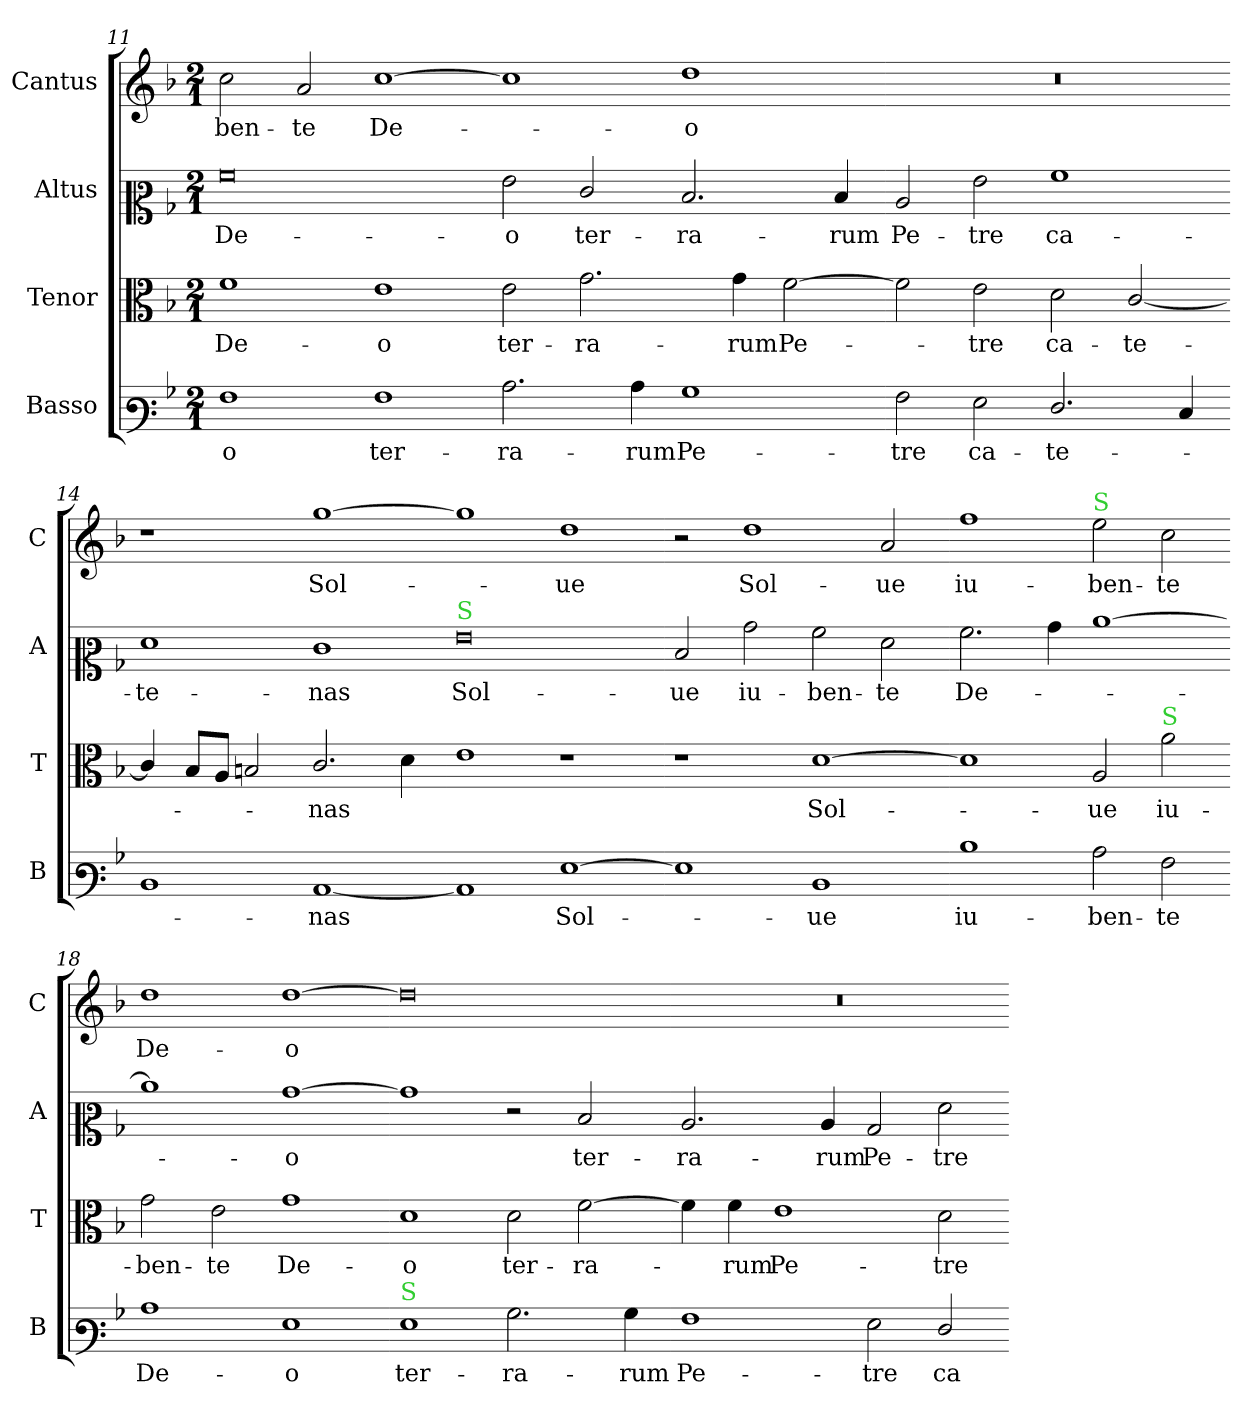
**kern	**text	**kern	**text	**kern	**text	**kern	**text
*part4	*part4	*part3	*part3	*part2	*part2	*part1	*part1
*staff4	*staff4	*staff3	*staff3	*staff2	*staff2	*staff1	*staff1
*I"Basso	*	*I"Tenor	*	*I"Altus	*	*I"Cantus	*
*I'B	*	*I'T	*	*I'A	*	*I'C	*
*clefF3	*	*clefC3	*	*clefC2	*	*clefG2	*
*k[b-]	*	*k[b-]	*	*k[b-]	*	*k[b-]	*
*M2/1	*	*M2/1	*	*M2/1	*	*M2/1	*
=11	=11	=11	=11	=11	=11	=11	=11
!	!LO:LY:i	!	!LO:LY:i	!	!	!	!
1A	-o	1f	De-	0a	De-	2cc\	-ben-
.	.	.	.	.	.	2a/	-te
!	!	!	!LO:LY:i	!	!	!	!
1A	ter-	1e	-o	.	.	[1cc	De-
=12-	=12-	=12-	=12-	=12-	=12-	=12-	=12-
2.c\	-ra-	2e\	ter-	2g\	-o	1cc]	.
.	.	2.g\	-ra-	2e/	ter-	.	.
4c\	-rum	.	.	.	.	.	.
1B-	Pe-	.	.	2.d/	-ra-	1dd	-o
.	.	4g\	-rum	.	.	.	.
.	.	[2f\	Pe-	.	.	.	.
.	.	.	.	4d/	-rum	.	.
=13-	=13-	=13-	=13-	=13-	=13-	=13-	=13-
2A\	-tre	2f\]	.	2c/	Pe-	0r	.
2G\	ca-	2e\	-tre	2g\	-tre	.	.
2.F/	-te-	2d\	ca-	1a	ca-	.	.
.	.	[2c/	-te-	.	.	.	.
4E/	.	.	.	.	.	.	.
=14-	=14-	=14-	=14-	=14-	=14-	=14-	=14-
1D	.	4c/]	.	1f	-te-	1r	.
.	.	8B-/L	.	.	.	.	.
.	.	8A/J	.	.	.	.	.
.	.	2Bn/	.	.	.	.	.
[1C	-nas	2.c/	-nas	1e	-nas	[1gg	Sol-
.	.	4d\	.	.	.	.	.
=15-	=15-	=15-	=15-	=15-	=15-	=15-	=15-
!	!	!	!	!LO:TX:a:color=limegreen:t=S	!	!	!
1C]	.	1e	.	0g	Sol-	1gg]	.
[1G	Sol-	1r	.	.	.	1dd	-ue
=16-	=16-	=16-	=16-	=16-	=16-	=16-	=16-
1G]	.	1r	.	2d/	-ue	2r	.
.	.	.	.	2b-\	iu-	1dd	Sol-
1D	-ue	[1d	Sol-	2a\	-ben-	.	.
.	.	.	.	2f\	-te	2a/	-ue
=17-	=17-	=17-	=17-	=17-	=17-	=17-	=17-
1d	iu-	1d]	.	2.a\	De-	1ff	iu-
.	.	.	.	4b-\	.	.	.
!	!	!	!	!	!	!LO:TX:a:color=limegreen:t=S	!
2c\	-ben-	2A/	-ue	[1cc	.	2ee\	-ben-
!	!	!LO:TX:a:color=limegreen:t=S	!	!	!	!	!
2A\	-te	2a\	iu-	.	.	2cc\	-te
=18-	=18-	=18-	=18-	=18-	=18-	=18-	=18-
1c	De-	2g\	-ben-	1cc]	.	1dd	De-
.	.	2e\	-te	.	.	.	.
1G	-o	1g	De-	[1b-	-o	[1dd	-o
=19-	=19-	=19-	=19-	=19-	=19-	=19-	=19-
!LO:TX:a:color=limegreen:t=S	!	!	!	!	!	!	!
1G	ter-	1d	-o	1b-]	.	0dd]	.
2.B-\	-ra-	2d\	ter-	2r	.	.	.
.	.	[2f\	-ra-	2d/	ter-	.	.
4B-\	-rum	.	.	.	.	.	.
=20-	=20-	=20-	=20-	=20-	=20-	=20-	=20-
1A	Pe-	4f\]	.	2.c/	-ra-	0r	.
.	.	4f\	-rum	.	.	.	.
.	.	1e	Pe-	.	.	.	.
.	.	.	.	4c/	-rum	.	.
2G\	-tre	.	.	2B-/	Pe-	.	.
2F/	ca-	2d\	-tre	2f\	-tre	.	.
=-	=-	=-	=-	=-	=-	=-	=-
*-	*-	*-	*-	*-	*-	*-	*-
